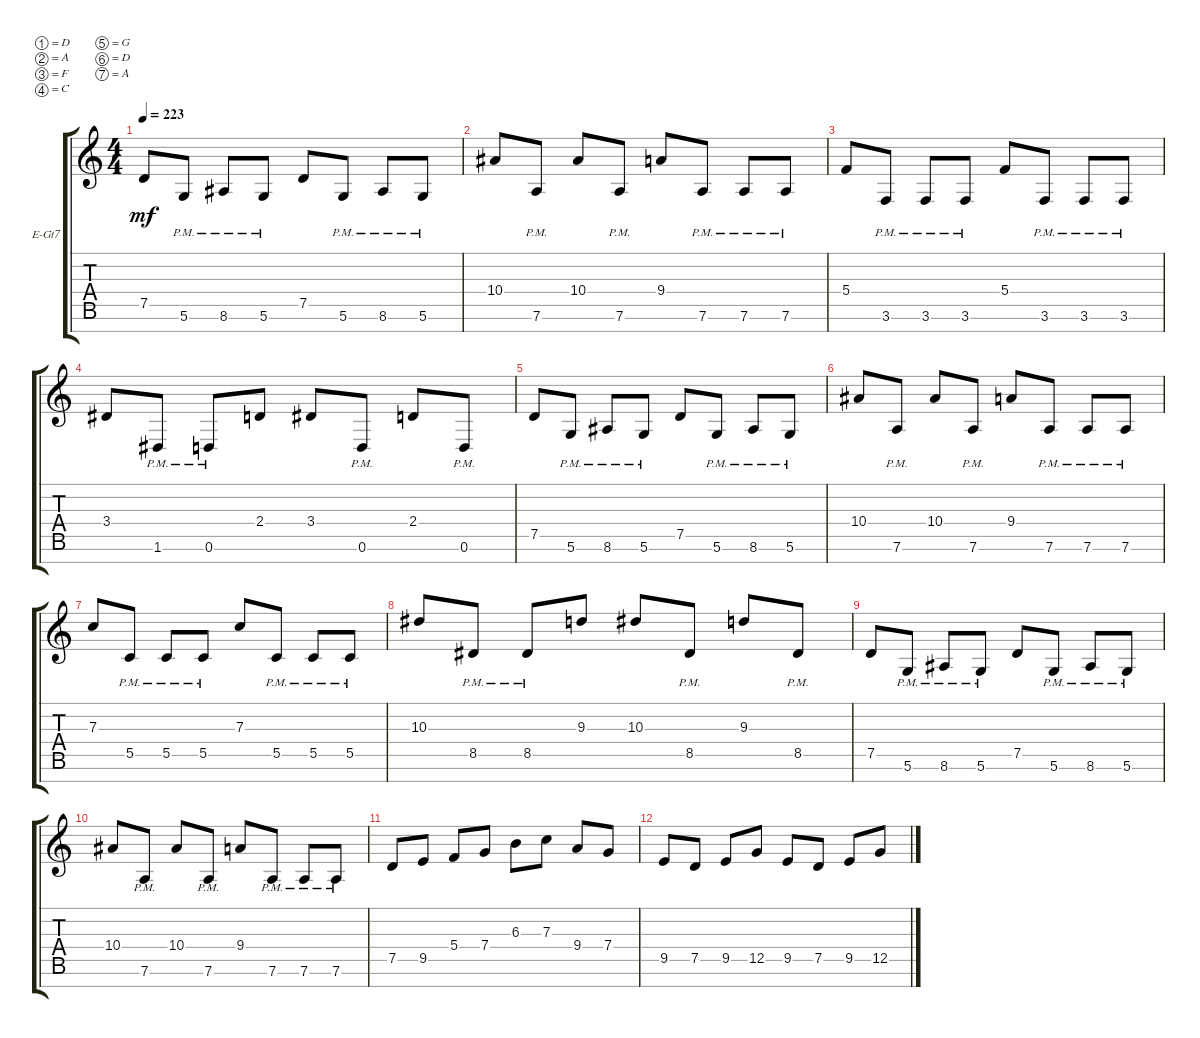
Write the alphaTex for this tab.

\defaultSystemsLayout 4
\bracketExtendMode groupsimilarinstruments
\firstSystemTrackNameOrientation horizontal
\otherSystemsTrackNameOrientation horizontal
\track ("Electric Guitar" "E-Gt7") {instrument electricguitarclean}
\staff {score tabs}
\tuning (D4 A3 F3 C3 G2 D2 A1)
\ts (4 4)
\tempo 223
\clef g2
\ks c
7.5.8{dy mf instrument electricguitarclean} 5.6{pm}.8 8.6{pm}.8 5.6{pm}.8 7.5.8 5.6{pm}.8 8.6{pm}.8 5.6{pm}.8 |
10.4.8 7.6{pm}.8 10.4.8 7.6{pm}.8 9.4.8 7.6{pm}.8 7.6{pm}.8 7.6{pm}.8 |
5.4.8 3.6{pm}.8 3.6{pm}.8 3.6{pm}.8 5.4.8 3.6{pm}.8 3.6{pm}.8 3.6{pm}.8 |
3.4.8 1.6{pm}.8 0.6{pm}.8 2.4.8 3.4.8 0.6{pm}.8 2.4.8 0.6{pm}.8 |
7.5.8 5.6{pm}.8 8.6{pm}.8 5.6{pm}.8 7.5.8 5.6{pm}.8 8.6{pm}.8 5.6{pm}.8 |
10.4.8 7.6{pm}.8 10.4.8 7.6{pm}.8 9.4.8 7.6{pm}.8 7.6{pm}.8 7.6{pm}.8 |
7.3.8 5.5{pm}.8 5.5{pm}.8 5.5{pm}.8 7.3.8 5.5{pm}.8 5.5{pm}.8 5.5{pm}.8 |
10.3.8 8.5{pm}.8 8.5{pm}.8 9.3.8 10.3.8 8.5{pm}.8 9.3.8 8.5{pm}.8 |
7.5.8 5.6{pm}.8 8.6{pm}.8 5.6{pm}.8 7.5.8 5.6{pm}.8 8.6{pm}.8 5.6{pm}.8 |
10.4.8 7.6{pm}.8 10.4.8 7.6{pm}.8 9.4.8 7.6{pm}.8 7.6{pm}.8 7.6{pm}.8 |
7.5.8 9.5.8 5.4.8 7.4.8 6.3.8 7.3.8 9.4.8 7.4.8 |
9.5.8 7.5.8 9.5.8 12.5.8 9.5.8 7.5.8 9.5.8 12.5.8
